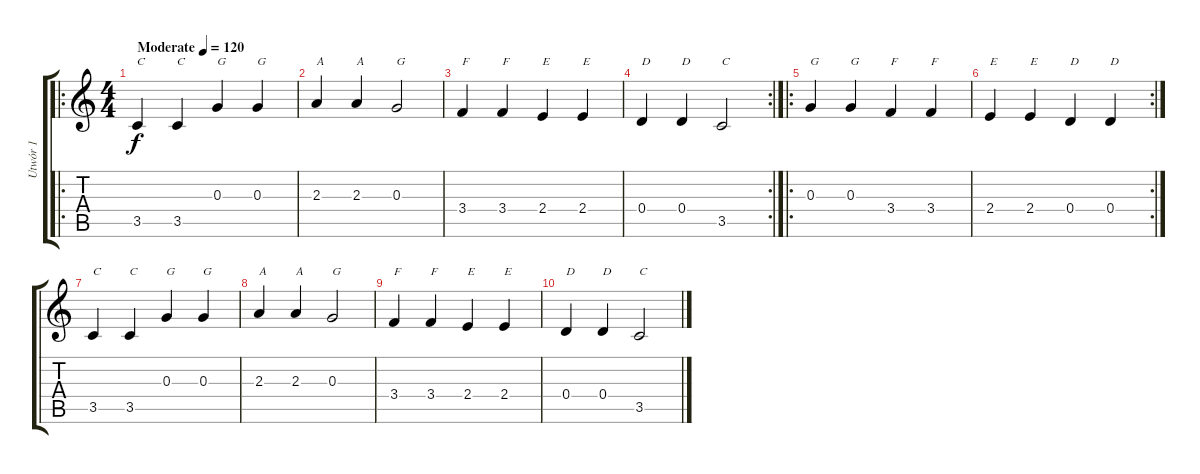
\track ("Utwór 1" "Utwór 1") {instrument acousticguitarsteel}
\staff {score tabs}
\tuning (E4 B3 G3 D3 A2 E2) {hide}
\ro
\ts (4 4)
\tempo (120 "Moderate")
\clef g2
\ks c
3.5.4{txt "C" dy f instrument acousticguitarsteel} 3.5.4{txt "C"} 0.3.4{txt "G"} 0.3.4{txt "G"} |
2.3.4{txt "A"} 2.3.4{txt "A"} 0.3.2{txt "G"} |
3.4.4{txt "F"} 3.4.4{txt "F"} 2.4.4{txt "E"} 2.4.4{txt "E"} |
\rc 2
0.4.4{txt "D"} 0.4.4{txt "D"} 3.5.2{txt "C"} |
\ro
0.3.4{txt "G"} 0.3.4{txt "G"} 3.4.4{txt "F"} 3.4.4{txt "F"} |
\rc 2
2.4.4{txt "E"} 2.4.4{txt "E"} 0.4.4{txt "D"} 0.4.4{txt "D"} |
3.5.4{txt "C"} 3.5.4{txt "C"} 0.3.4{txt "G"} 0.3.4{txt "G"} |
2.3.4{txt "A"} 2.3.4{txt "A"} 0.3.2{txt "G"} |
3.4.4{txt "F"} 3.4.4{txt "F"} 2.4.4{txt "E"} 2.4.4{txt "E"} |
0.4.4{txt "D"} 0.4.4{txt "D"} 3.5.2{txt "C"}
